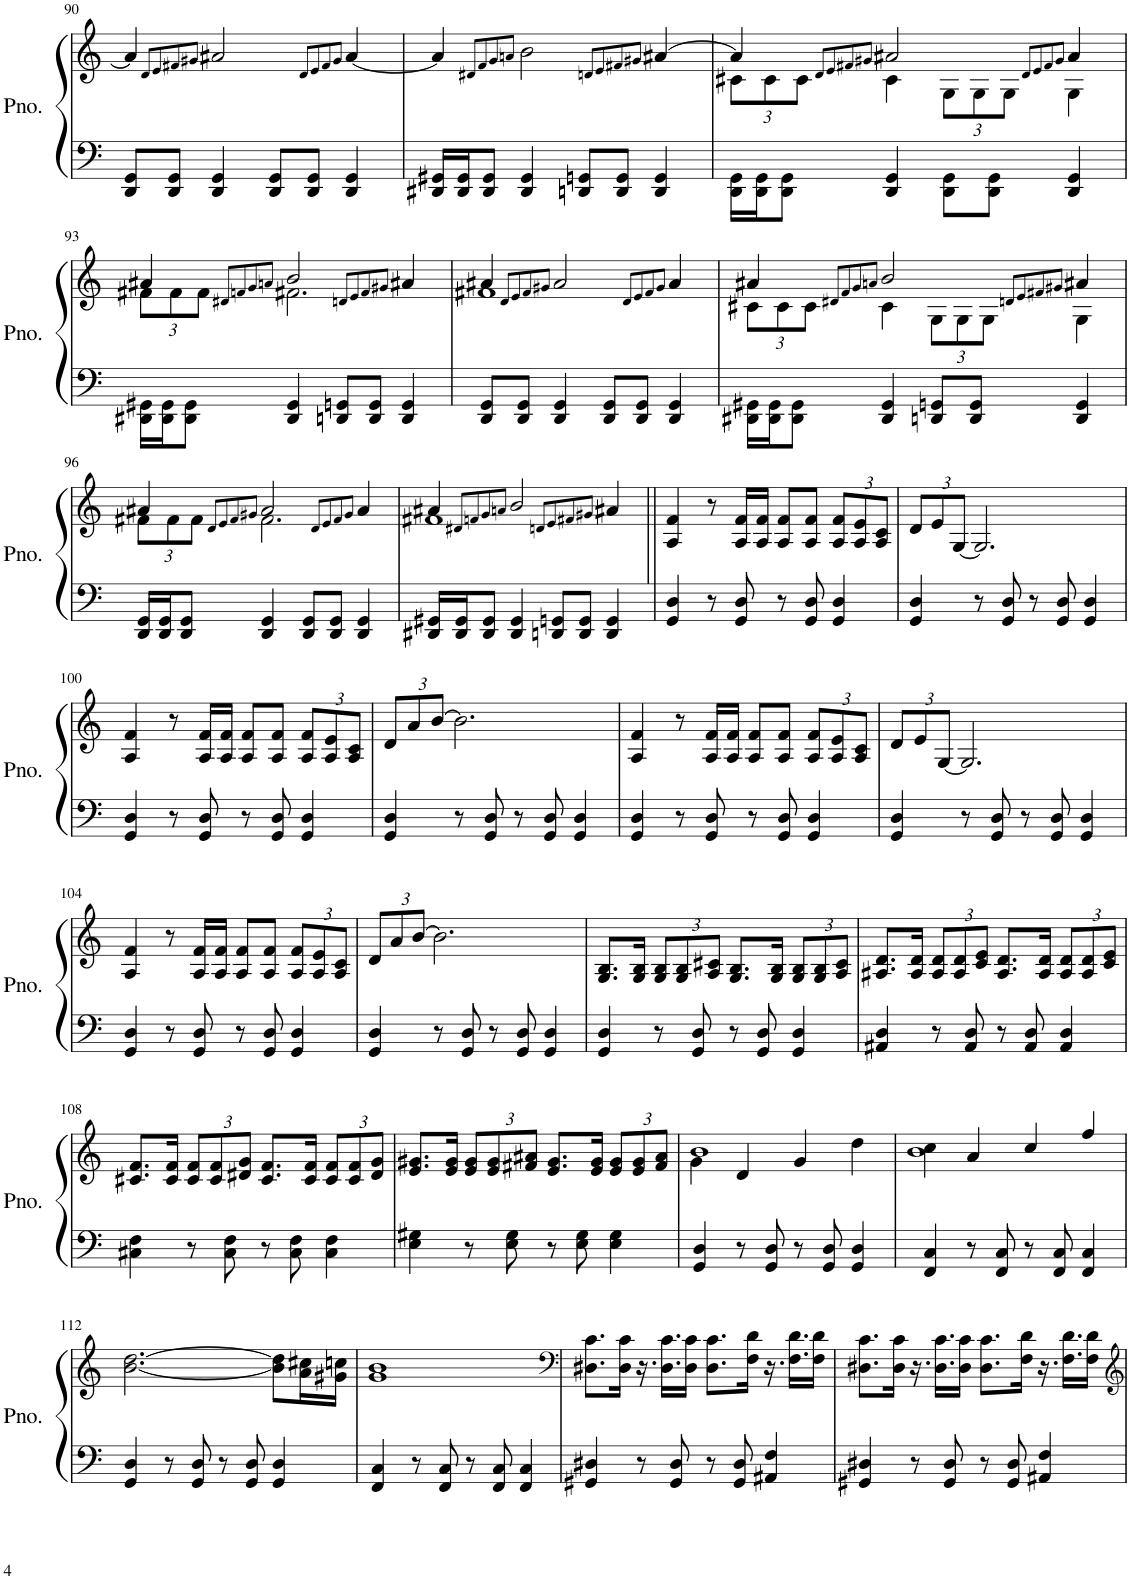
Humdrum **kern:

**kern	**kern
*part1	*part1
*staff2	*staff1
*I"Piano	*
*I'Pno.	*
!!LO:PB:g=z
*clefF4	*clefG2
*k[]	*k[]
*M4/4	*M4/4
=90	=90
8DD/ 8GG/L	4a#/]
8DD/ 8GG/J	.
.	8qd/L
.	8qe/
.	8qf#X/
.	8qg#X/J
4DD/ 4GG/	2a#X/
8DD/ 8GG/L	.
8DD/ 8GG/J	.
.	8qd/L
.	8qe/
.	8qf#/
.	8qg#/J
4DD/ 4GG/	[4a#/
=91	=91
16DD#X/ 16GG#X/LL	4a#/]
16DD#/ 16GG#/J	.
8DD#/ 8GG#/J	.
.	8qd#X/L
.	8qf/
.	8qg/
.	8qan/J
4DD#/ 4GG#/	2b\
8DDn/ 8GGn/L	.
8DD/ 8GG/J	.
.	8qdn/L
.	8qe/
.	8qf#X/
.	8qg#X/J
4DD/ 4GG/	[4a#X/
=92	=92
*	*^
*	*	*Xbrackettup
16DD\ 16GG\LL	4a#/]	12c#X\L
16DD\ 16GG\J	.	.
.	.	12c#\
8DD\ 8GG\J	.	.
.	.	12c#\J
.	8qd/L	.
.	8qe/	.
.	8qf#X/	.
.	8qg#X/J	.
4DD/ 4GG/	2a#X/	4c#\
8DD\ 8GG\L	.	12G\L
.	.	12G\
8DD\ 8GG\J	.	.
.	.	12G\J
.	8qd/L	.
.	8qe/	.
.	8qf#/	.
.	8qg#/J	.
4DD/ 4GG/	4a#/	4G\
!!LO:LB:g=z	!!
=93	=93	=93
16DD#X\ 16GG#X\LL	4a#X/	12f#X\L
16DD#\ 16GG#\J	.	.
.	.	12f#\
8DD#\ 8GG#\J	.	.
.	.	12f#\J
.	8qd#X/L	.
.	8qfn/	.
.	8qg/	.
.	8qan/J	.
4DD#/ 4GG#/	2b/	2.f#X\
8DDn/ 8GGn/L	.	.
8DD/ 8GG/J	.	.
.	8qdn/L	.
.	8qe/	.
.	8qf#/	.
.	8qg#X/J	.
4DD/ 4GG/	4a#X/	.
=94	=94	=94
8DD/ 8GG/L	4a#X/	1f#X
8DD/ 8GG/J	.	.
.	8qd/L	.
.	8qe/	.
.	8qf#/	.
.	8qg#X/J	.
4DD/ 4GG/	2a#/	.
8DD/ 8GG/L	.	.
8DD/ 8GG/J	.	.
.	8qd/L	.
.	8qe/	.
.	8qf#/	.
.	8qg#/J	.
4DD/ 4GG/	4a#/	.
=95	=95	=95
16DD#X\ 16GG#X\LL	4a#X/	12c#X\L
16DD#\ 16GG#\J	.	.
.	.	12c#\
8DD#\ 8GG#\J	.	.
.	.	12c#\J
.	8qd#X/L	.
.	8qf/	.
.	8qg/	.
.	8qan/J	.
4DD#/ 4GG#/	2b/	4c#\
8DDn/ 8GGn/L	.	12G\L
.	.	12G\
8DD/ 8GG/J	.	.
.	.	12G\J
.	8qdn/L	.
.	8qe/	.
.	8qf#X/	.
.	8qg#X/J	.
4DD/ 4GG/	4a#X/	4G\
!!LO:LB:g=z	!!
=96	=96	=96
16DD/ 16GG/LL	4a#X/	12f#X\L
16DD/ 16GG/J	.	.
.	.	12f#\
8DD/ 8GG/J	.	.
.	.	12f#\J
.	8qd/L	.
.	8qe/	.
.	8qf#/	.
.	8qg#X/J	.
4DD/ 4GG/	2a#/	2.f#\
8DD/ 8GG/L	.	.
8DD/ 8GG/J	.	.
.	8qd/L	.
.	8qe/	.
.	8qf#/	.
.	8qg#/J	.
4DD/ 4GG/	4a#/	.
=97	=97	=97
16DD#X/ 16GG#X/LL	4a#X/	1f#X
16DD#/ 16GG#/J	.	.
8DD#/ 8GG#/J	.	.
.	8qd#X/L	.
.	8qfn/	.
.	8qg/	.
.	8qan/J	.
4DD#/ 4GG#/	2b/	.
8DDn/ 8GGn/L	.	.
8DD/ 8GG/J	.	.
.	8qdn/L	.
.	8qe/	.
.	8qf#X/	.
.	8qg#X/J	.
4DD/ 4GG/	4a#X/	.
*	*v	*v
=98||	=98||
4GG/ 4D/	4A/ 4f/
8r	8r
8GG/ 8D/	16A/ 16f/LL
.	16A/ 16f/JJ
8r	8A/ 8f/L
8GG/ 8D/	8A/ 8f/J
4GG/ 4D/	12A/ 12f/L
.	12A/ 12e/
.	12A/ 12c/J
=99	=99
4GG/ 4D/	12d/L
.	12e/
.	[12G/J
8r	2.G/]
8GG/ 8D/	.
8r	.
8GG/ 8D/	.
4GG/ 4D/	.
!!LO:LB:g=z
=100	=100
4GG/ 4D/	4A/ 4f/
8r	8r
8GG/ 8D/	16A/ 16f/LL
.	16A/ 16f/JJ
8r	8A/ 8f/L
8GG/ 8D/	8A/ 8f/J
4GG/ 4D/	12A/ 12f/L
.	12A/ 12e/
.	12A/ 12c/J
=101	=101
4GG/ 4D/	12d/L
.	12a/
.	[12b/J
8r	2.b\]
8GG/ 8D/	.
8r	.
8GG/ 8D/	.
4GG/ 4D/	.
=102	=102
4GG/ 4D/	4A/ 4f/
8r	8r
8GG/ 8D/	16A/ 16f/LL
.	16A/ 16f/JJ
8r	8A/ 8f/L
8GG/ 8D/	8A/ 8f/J
4GG/ 4D/	12A/ 12f/L
.	12A/ 12e/
.	12A/ 12c/J
=103	=103
4GG/ 4D/	12d/L
.	12e/
.	[12G/J
8r	2.G/]
8GG/ 8D/	.
8r	.
8GG/ 8D/	.
4GG/ 4D/	.
!!LO:LB:g=z
=104	=104
4GG/ 4D/	4A/ 4f/
8r	8r
8GG/ 8D/	16A/ 16f/LL
.	16A/ 16f/JJ
8r	8A/ 8f/L
8GG/ 8D/	8A/ 8f/J
4GG/ 4D/	12A/ 12f/L
.	12A/ 12e/
.	12A/ 12c/J
=105	=105
4GG/ 4D/	12d/L
.	12a/
.	[12b/J
8r	2.b\]
8GG/ 8D/	.
8r	.
8GG/ 8D/	.
4GG/ 4D/	.
=106	=106
4GG/ 4D/	8.G/ 8.B/L
.	16G/ 16B/Jk
8r	12G/ 12B/L
.	12G/ 12B/
8GG/ 8D/	.
.	12A/ 12c#X/J
8r	8.G/ 8.B/L
8GG/ 8D/	.
.	16G/ 16B/Jk
4GG/ 4D/	12G/ 12B/L
.	12G/ 12B/
.	12A/ 12c#/J
=107	=107
4AA#X/ 4D/	8.A#X/ 8.d/L
.	16A#/ 16d/Jk
8r	12A#/ 12d/L
.	12A#/ 12d/
8AA#/ 8D/	.
.	12c/ 12e/J
8r	8.A#/ 8.d/L
8AA#/ 8D/	.
.	16A#/ 16d/Jk
4AA#/ 4D/	12A#/ 12d/L
.	12A#/ 12d/
.	12c/ 12e/J
!!LO:LB:g=z
=108	=108
4C#X\ 4F\	8.c#X/ 8.f/L
.	16c#/ 16f/Jk
8r	12c#/ 12f/L
.	12c#/ 12f/
8C#\ 8F\	.
.	12d#X/ 12g/J
8r	8.c#/ 8.f/L
8C#\ 8F\	.
.	16c#/ 16f/Jk
4C#\ 4F\	12c#/ 12f/L
.	12c#/ 12f/
.	12d#/ 12g/J
=109	=109
4E\ 4G#X\	8.e/ 8.g#X/L
.	16e/ 16g#/Jk
8r	12e/ 12g#/L
.	12e/ 12g#/
8E\ 8G#\	.
.	12f#X/ 12a#X/J
8r	8.e/ 8.g#/L
8E\ 8G#\	.
.	16e/ 16g#/Jk
4E\ 4G#\	12e/ 12g#/L
.	12e/ 12g#/
.	12f#/ 12a#/J
=110	=110
*	*^
4GG/ 4D/	4g\	1b
8r	4d/	.
8GG/ 8D/	.	.
8r	4g/	.
8GG/ 8D/	.	.
4GG/ 4D/	4dd\	.
=111	=111	=111
4FF/ 4C/	4cc\	1b
8r	4a/	.
8FF/ 8C/	.	.
8r	4cc/	.
8FF/ 8C/	.	.
4FF/ 4C/	4ff/	.
*	*v	*v
!!LO:LB:g=z
=112	=112
4GG/ 4D/	[2.b\ [2.dd\
8r	.
8GG/ 8D/	.
8r	.
8GG/ 8D/	.
4GG/ 4D/	8b\] 8dd\]L
.	16a\ 16cc#X\L
.	16g#X\ 16ccn\JJ
=113	=113
4FF/ 4C/	1g 1b
8r	.
8FF/ 8C/	.
8r	.
8FF/ 8C/	.
4FF/ 4C/	.
=114	=114
*	*clefF4
4GG#X/ 4D#X/	8.D#X\ 8.c\L
.	16D#\ 16c\Jk
8r	16.r
.	16.D#\ 16.c\LL
8GG#/ 8D#/	.
.	16D#\ 16c\JJ
8r	8.D#\ 8.c\L
8GG#/ 8D#/	.
.	16F\ 16d\Jk
4AA#X/ 4F/	16.r
.	16.F\ 16.d\LL
.	16F\ 16d\JJ
=115	=115
4GG#X/ 4D#X/	8.D#X\ 8.c\L
.	16D#\ 16c\Jk
8r	16.r
.	16.D#\ 16.c\LL
8GG#/ 8D#/	.
.	16D#\ 16c\JJ
8r	8.D#\ 8.c\L
8GG#/ 8D#/	.
.	16F\ 16d\Jk
4AA#X/ 4F/	16.r
.	16.F\ 16.d\LL
.	16F\ 16d\JJ
=	=
*-	*-
